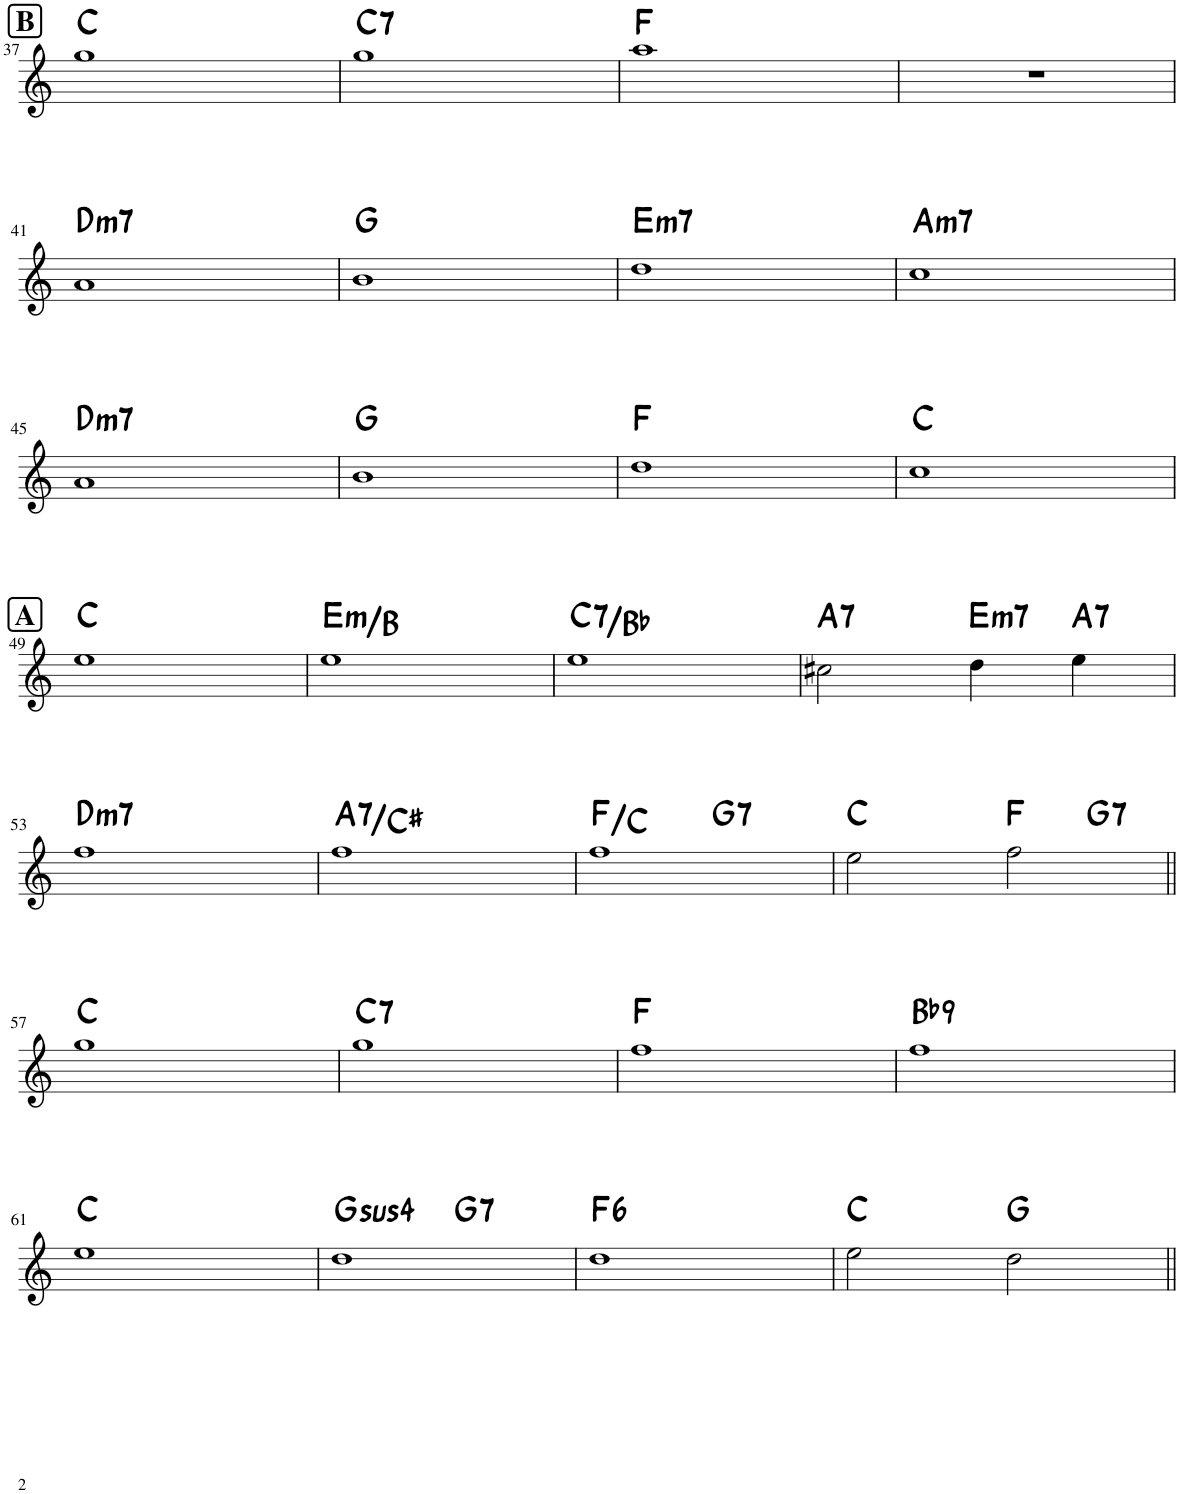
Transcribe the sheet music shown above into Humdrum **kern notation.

**kern	**harte
*part1	*part1
*staff1	*
*I"Piano	*
*I'Pno.	*
!!LO:PB:g=z
*clefG2	*
*k[]	*
*M4/4	*
!!LO:REH:place=s1:a:B:cj:fs=14:t=B
=37	=37
1gg	C:maj
=38	=38
!	!LO:H:kt=7
1gg	C:7
=39	=39
1aa	F:maj
=40	=40
1r	.
!!LO:LB:g=z
=41	=41
!	!LO:H:kt=m7
1a	D:min7
=42	=42
1b	G:maj
=43	=43
!	!LO:H:kt=m7
1dd	E:min7
=44	=44
!	!LO:H:kt=m7
1cc	A:min7
!!LO:LB:g=z
=45	=45
!	!LO:H:kt=m7
1a	D:min7
=46	=46
1b	G:maj
=47	=47
1dd	F:maj
=48	=48
1cc	C:maj
!!LO:LB:g=z
!!LO:REH:place=s1:a:B:cj:fs=14:t=A
=49	=49
1ee	C:maj
=50	=50
!	!LO:H:kt=m
1ee	E:min/5
=51	=51
!	!LO:H:kt=7
1ee	C:7/b7
=52	=52
!	!LO:H:kt=7
2cc#X\	A:7
!	!LO:H:kt=m7
4dd\	E:min7
!	!LO:H:kt=7
4ee\	A:7
!!LO:LB:g=z
=53	=53
!	!LO:H:kt=m7
1ff	D:min7
=54	=54
!	!LO:H:kt=7
1ff	A:7/3
=55	=55
*^	*
1ff	2ryy	F:maj/5
!	!	!LO:H:kt=7
.	2ryy	G:7
=56	=56	=56
2ee\	2.ryy	C:maj
2ff\	.	F:maj
!	!	!LO:H:kt=7
.	4ryy	G:7
*v	*v	*
!!LO:LB:g=z
=57||	=57||
1gg	C:maj
=58	=58
!	!LO:H:kt=7
1gg	C:7
=59	=59
1ff	F:maj
=60	=60
!	!LO:H:kt=9
1ff	Bb:9
!!LO:LB:g=z
=61	=61
1ee	C:maj
=62	=62
!	!LO:H:kt=4
*^	*
1dd	2ryy	G:sus4
!	!	!LO:H:kt=7
.	2ryy	G:7
=63	=63	=63
!	!	!LO:H:kt=6
*v	*v	*
1dd	F:maj6
=64	=64
2ee\	C:maj
2dd\	G:maj
=||	=||
*-	*-
